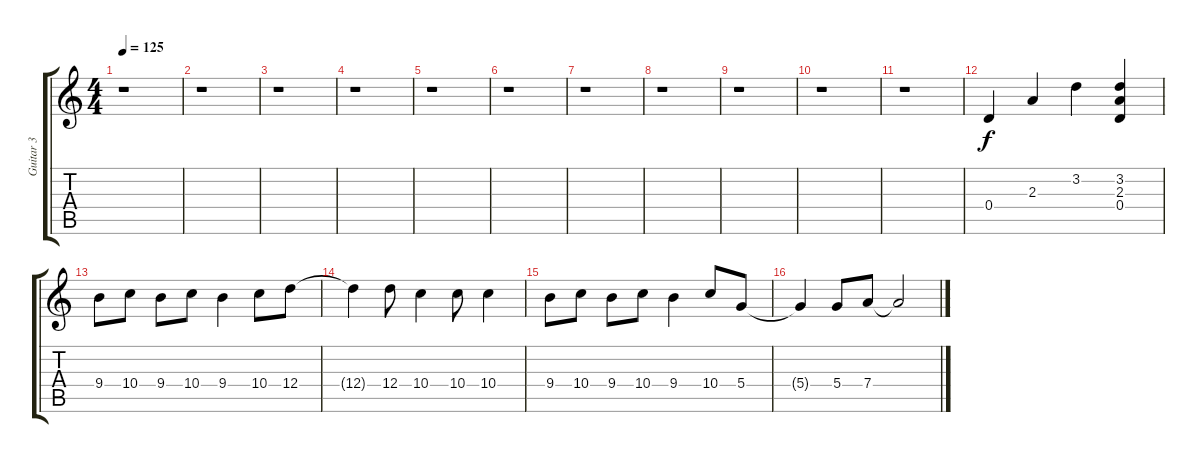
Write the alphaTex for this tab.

\track ("Guitar 3" "Guitar 3") {instrument electricguitarjazz}
\staff {score tabs}
\tuning (E4 B3 G3 D3 A2 E2) {hide}
\ts (4 4)
\tempo 125
\clef g2
\ks c
r.1{dy f} |
r.1 |
r.1 |
r.1 |
r.1 |
r.1 |
r.1 |
r.1 |
r.1 |
r.1 |
r.1 |
0.4.4 2.3.4 3.2.4 (3.2 2.3 0.4).4 |
9.4.8 10.4.8 9.4.8 10.4.8 9.4.4 10.4.8 12.4.8 |
12.4{t}.4 12.4.8 10.4.4 10.4.8 10.4.4 |
9.4.8 10.4.8 9.4.8 10.4.8 9.4.4 10.4.8 5.4.8 |
5.4{t}.4 5.4.8 7.4.8 7.4{t}.2
